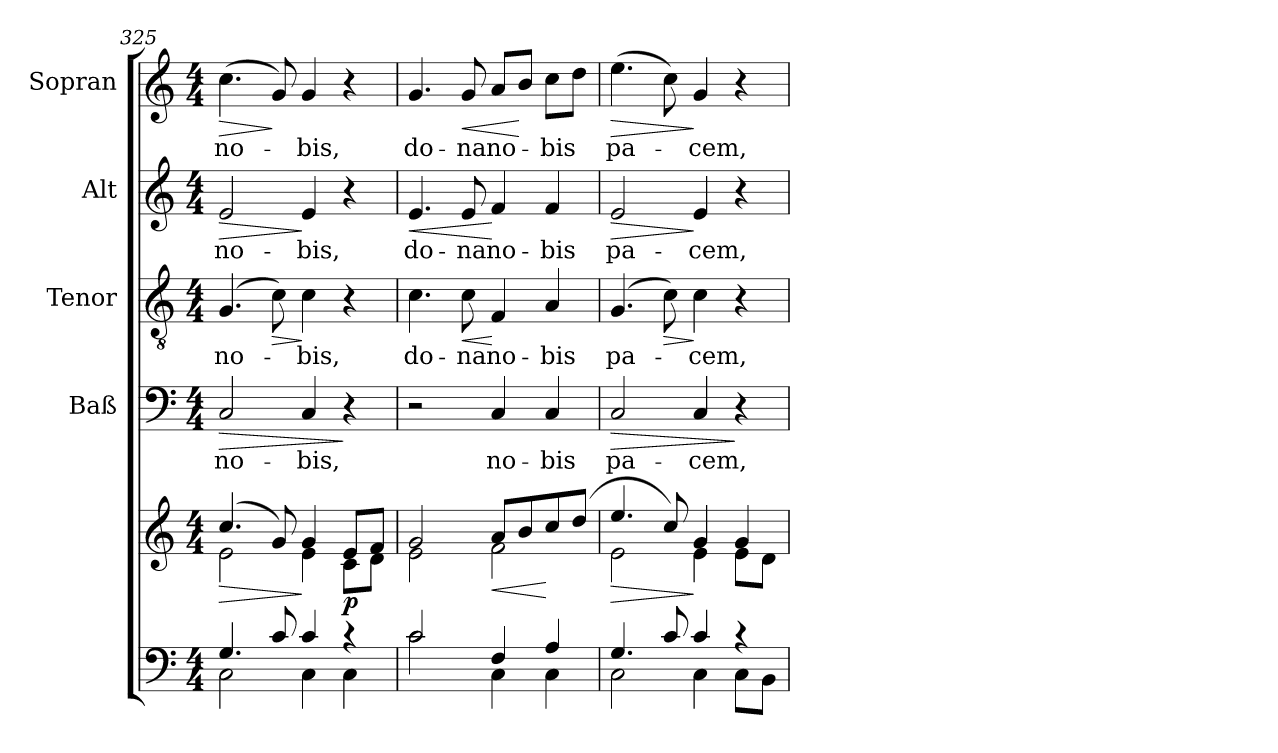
**kern	**kern	**dynam	**kern	**text	**dynam	**kern	**text	**dynam	**kern	**text	**dynam	**kern	**text	**dynam
*part5	*part5	*part5	*part4	*part4	*part4	*part3	*part3	*part3	*part2	*part2	*part2	*part1	*part1	*part1
*staff6	*staff5	*staff5/6	*staff4	*staff4	*staff4	*staff3	*staff3	*staff3	*staff2	*staff2	*staff2	*staff1	*staff1	*staff1
*	*	*	*I"Baß	*	*	*I"Tenor	*	*	*I"Alt	*	*	*I"Sopran	*	*
*	*	*	*I'Baß	*	*	*I'Ten	*	*	*I'Alt	*	*	*I'Sop	*	*
*clefF4	*clefG2	*	*clefF4	*	*	*clefGv2	*	*	*clefG2	*	*	*clefG2	*	*
*k[]	*k[]	*	*k[]	*	*	*k[]	*	*	*k[]	*	*	*k[]	*	*
*C:	*C:	*	*C:	*	*	*C:	*	*	*C:	*	*	*C:	*	*
*M4/4	*M4/4	*	*M4/4	*	*	*M4/4	*	*	*M4/4	*	*	*M4/4	*	*
=325	=325	=325	=325	=325	=325	=325	=325	=325	=325	=325	=325	=325	=325	=325
*^	*	*	*	*	*	*	*	*	*	*	*	*	*	*
!	!	!	!LO:HP:b	!	!LO:LY:b	!LO:HP:b	!	!LO:LY:b	!	!	!LO:LY:b	!LO:HP:b	!	!LO:LY:b	!LO:HP:b
*	*	*^	*	*	*	*	*	*	*	*	*	*	*	*	*
4.G/	2C\	(<4.cc/	2e\	>	2C/	no-	>	(4.G/	no-	.	2e/	no-	>	(>4.cc\	no-	>
!	!	!	!	!	!	!	!	!	!	!LO:HP:b	!	!	!	!	!	!
8c/	.	8g/)	.	.	.	.	.	8c\)	.	>	.	.	.	8g/)	.	]
!	!	!	!	!	!	!LO:LY:b	!	!	!LO:LY:b	!	!	!LO:LY:b	!	!	!LO:LY:b	!
4c/	4C\	4g/	4e\	]	4C/	-bis,	.	4c\	-bis,	]	4e/	-bis,	]	4g/	-bis,	.
!	!	!	!	!LO:DY:b	!	!	!	!	!	!	!	!	!	!	!	!
4rc	4C\	8e/L	8c\L	p	4r	.	]	4r	.	.	4r	.	.	4r	.	.
.	.	8f/J	8d\J	.	.	.	.	.	.	.	.	.	.	.	.	.
=326	=326	=326	=326	=326	=326	=326	=326	=326	=326	=326	=326	=326	=326	=326	=326	=326
!	!	!	!	!	!	!	!	!	!LO:LY:b	!	!	!LO:LY:b	!LO:HP:b	!	!LO:LY:b	!
2c/	2c\	2g/	2e\	.	2r	.	.	4.c\	do-	.	4.e/	do-	<	4.g/	do-	.
!	!	!	!	!	!	!	!	!	!LO:LY:b	!LO:HP:b	!	!LO:LY:b	!	!	!LO:LY:b	!LO:HP:b
.	.	.	.	.	.	.	.	8c\	-na	<	8e/	-na	.	8g/	-na	<
!	!	!	!	!LO:HP:b	!	!LO:LY:b	!	!	!LO:LY:b	!	!	!LO:LY:b	!	!	!LO:LY:b	!
4F/	4C\	8a/L	(<2f\	<	4C/	no-	.	4F/	no-	[	4f/	no-	[	8a/L	no-	.
.	.	8b/	.	.	.	.	.	.	.	.	.	.	.	8b/J	.	[
!	!	!	!	!	!	!LO:LY:b	!	!	!LO:LY:b	!	!	!LO:LY:b	!	!	!LO:LY:b	!
4A/	4C\	8cc/	.	[	4C/	-bis	.	4A/	-bis	.	4f/	-bis	.	8cc\L	-bis	.
.	.	(8dd/J	.	.	.	.	.	.	.	.	.	.	.	8dd\J	.	.
=327	=327	=327	=327	=327	=327	=327	=327	=327	=327	=327	=327	=327	=327	=327	=327	=327
!	!	!	!	!LO:HP:b	!	!LO:LY:b	!LO:HP:b	!	!LO:LY:b	!	!	!LO:LY:b	!LO:HP:b	!	!LO:LY:b	!LO:HP:b
4.G/	2C\	4.ee/	2e\	>	2C/	pa-	>	(4.G/	pa-	.	2e/	pa-	>	(>4.ee\	pa-	>
!	!	!	!	!	!	!	!	!	!	!LO:HP:b	!	!	!	!	!	!
8c/	.	8cc/)	.	.	.	.	.	8c\)	.	>	.	.	.	8cc\)	.	.
!	!	!	!	!	!	!LO:LY:b	!	!	!LO:LY:b	!	!	!LO:LY:b	!	!	!LO:LY:b	!
4c/	4C\	4g/	4e\	]	4C/	-cem,	.	4c\	-cem,	]	4e/	-cem,	]	4g/	-cem,	]
4rc	8C\L	4g/	8e\L	.	4r	.	]	4r	.	.	4r	.	.	4r	.	.
.	8BB\J	.	8d\J	.	.	.	.	.	.	.	.	.	.	.	.	.
*v	*v	*	*	*	*	*	*	*	*	*	*	*	*	*	*	*
*	*v	*v	*	*	*	*	*	*	*	*	*	*	*	*	*
=	=	=	=	=	=	=	=	=	=	=	=	=	=	=
*-	*-	*-	*-	*-	*-	*-	*-	*-	*-	*-	*-	*-	*-	*-
